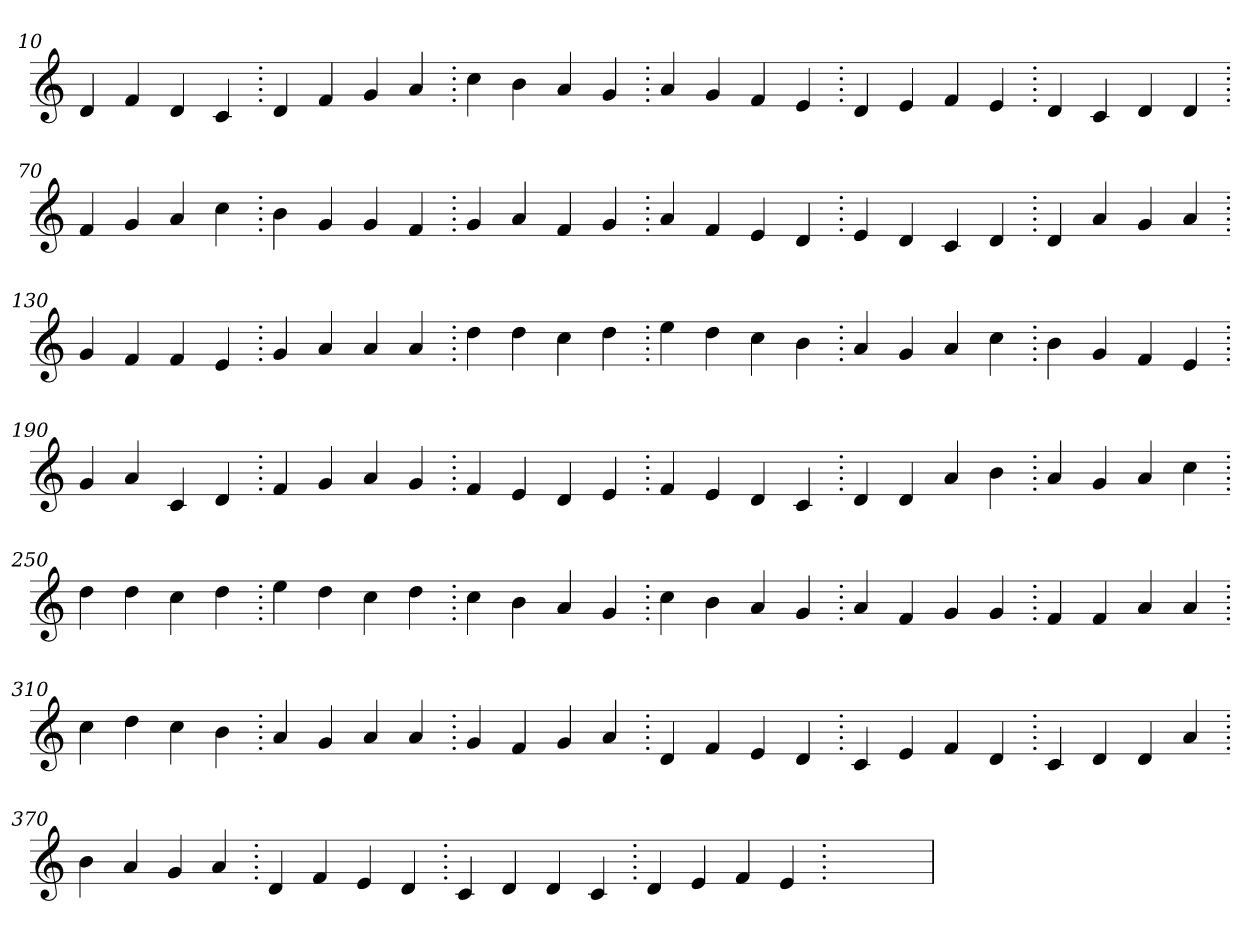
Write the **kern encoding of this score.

**kern
*part1
*staff1
*clefG2
=10.
4d
4f
4d
4c
=20.
4d
4f
4g
4a
=30.
4cc
4b
4a
4g
=40.
4a
4g
4f
4e
=50.
4d
4e
4f
4e
=60.
4d
4c
4d
4d
=70.
4f
4g
4a
4cc
=80.
4b
4g
4g
4f
=90.
4g
4a
4f
4g
=100.
4a
4f
4e
4d
=110.
4e
4d
4c
4d
=120.
4d
4a
4g
4a
=130.
4g
4f
4f
4e
=140.
4g
4a
4a
4a
=150.
4dd
4dd
4cc
4dd
=160.
4ee
4dd
4cc
4b
=170.
4a
4g
4a
4cc
=180.
4b
4g
4f
4e
=190.
4g
4a
4c
4d
=200.
4f
4g
4a
4g
=210.
4f
4e
4d
4e
=220.
4f
4e
4d
4c
=230.
4d
4d
4a
4b
=240.
4a
4g
4a
4cc
=250.
4dd
4dd
4cc
4dd
=260.
4ee
4dd
4cc
4dd
=270.
4cc
4b
4a
4g
=280.
4cc
4b
4a
4g
=290.
4a
4f
4g
4g
=300.
4f
4f
4a
4a
=310.
4cc
4dd
4cc
4b
=320.
4a
4g
4a
4a
=330.
4g
4f
4g
4a
=340.
4d
4f
4e
4d
=350.
4c
4e
4f
4d
=360.
4c
4d
4d
4a
=370.
4b
4a
4g
4a
=380.
4d
4f
4e
4d
=390.
4c
4d
4d
4c
=400.
4d
4e
4f
4e
=410.
1ryy
=
*-
